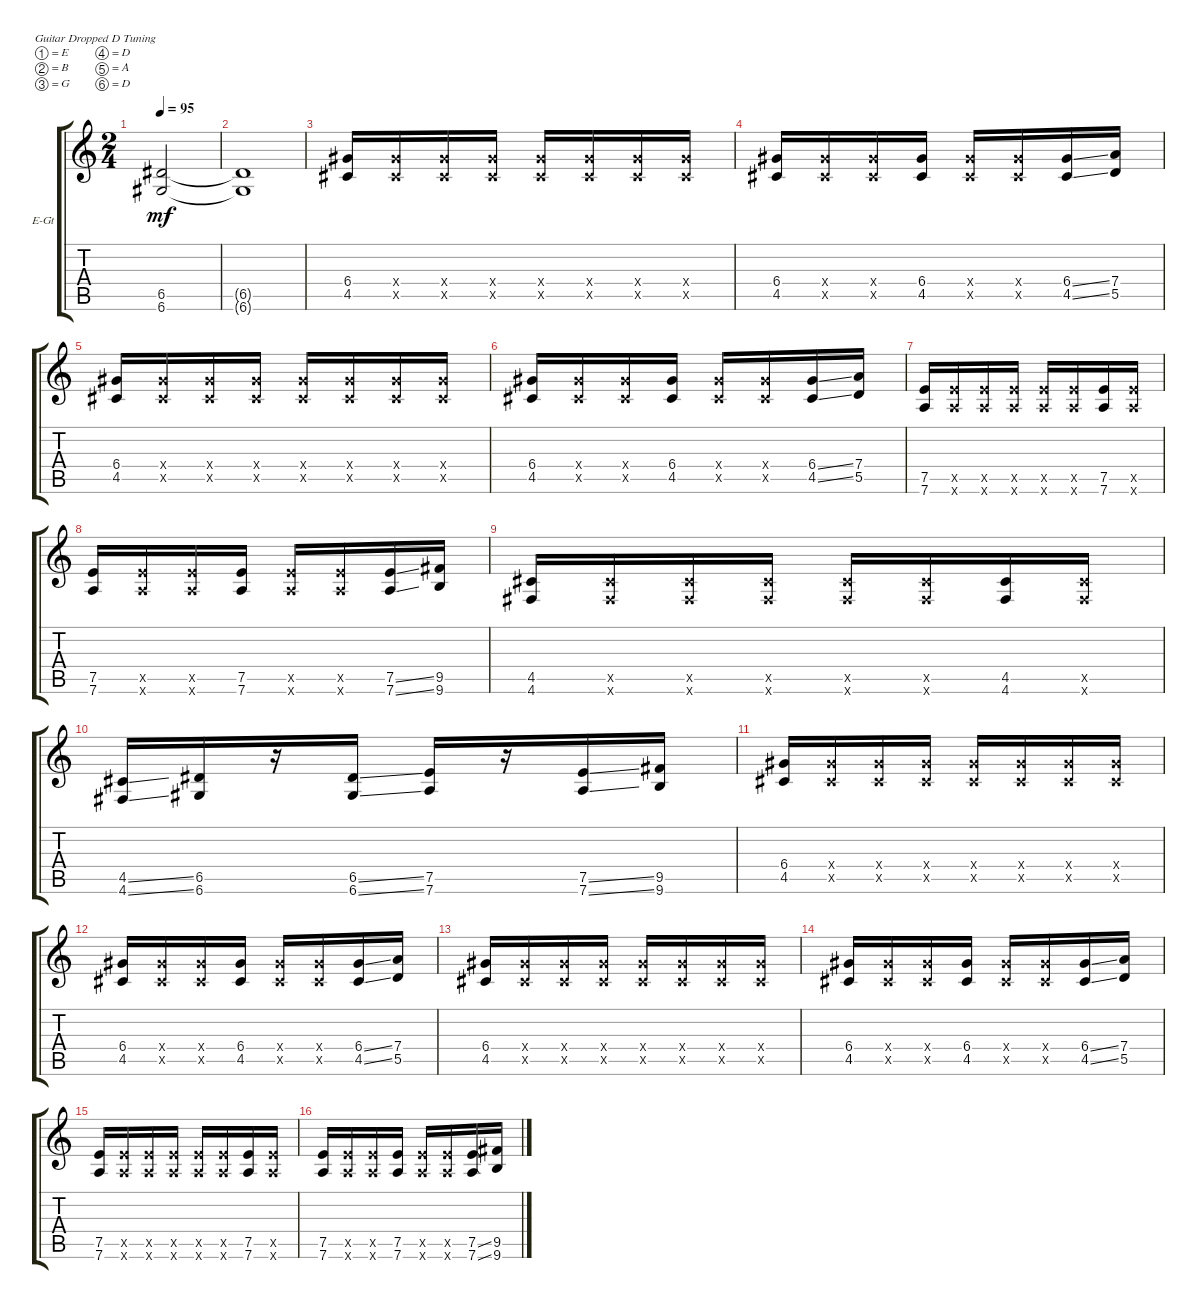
\bracketExtendMode groupsimilarinstruments
\firstSystemTrackNameOrientation horizontal
\otherSystemsTrackNameOrientation horizontal
\track ("Electric Guitar" "E-Gt") {instrument distortionguitar}
\staff {score tabs}
\tuning (E4 B3 G3 D3 A2 D2)
\ts (2 4)
\tempo 95
\clef g2
\ks c
(6.6 6.5).2{dy mf} |
(6.5{t} 6.6{t}).1 |
(4.5 6.4).16 (6.4{x} 4.5{x}).16 (6.4{x} 4.5{x}).16 (6.4{x} 4.5{x}).16 (6.4{x} 4.5{x}).16 (6.4{x} 4.5{x}).16 (6.4{x} 4.5{x}).16 (6.4{x} 4.5{x}).16 |
(4.5 6.4).16 (4.5{x} 6.4{x}).16 (4.5{x} 6.4{x}).16 (4.5 6.4).16 (4.5{x} 6.4{x}).16 (4.5{x} 6.4{x}).16 (4.5{ss} 6.4{ss}).16 (5.5 7.4).16 |
(4.5 6.4).16 (4.5{x} 6.4{x}).16 (4.5{x} 6.4{x}).16 (4.5{x} 6.4{x}).16 (4.5{x} 6.4{x}).16 (4.5{x} 6.4{x}).16 (4.5{x} 6.4{x}).16 (4.5{x} 6.4{x}).16 |
(4.5 6.4).16 (4.5{x} 6.4{x}).16 (4.5{x} 6.4{x}).16 (4.5 6.4).16 (4.5{x} 6.4{x}).16 (4.5{x} 6.4{x}).16 (4.5{ss} 6.4{ss}).16 (5.5 7.4).16 |
(7.6 7.5).16 (7.6{x} 7.5{x}).16 (7.6{x} 7.5{x}).16 (7.6{x} 7.5{x}).16 (7.6{x} 7.5{x}).16 (7.6{x} 7.5{x}).16 (7.6 7.5).16 (7.6{x} 7.5{x}).16 |
(7.6 7.5).16 (7.6{x} 7.5{x}).16 (7.6{x} 7.5{x}).16 (7.6 7.5).16 (7.6{x} 7.5{x}).16 (7.6{x} 7.5{x}).16 (7.6{ss} 7.5{ss}).16 (9.6 9.5).16 |
(4.6 4.5).16 (4.6{x} 4.5{x}).16 (4.6{x} 4.5{x}).16 (4.6{x} 4.5{x}).16 (4.6{x} 4.5{x}).16 (4.6{x} 4.5{x}).16 (4.6 4.5).16 (4.6{x} 4.5{x}).16 |
(4.6{ss} 4.5{ss}).16 (6.6 6.5).16 r.16 (6.6{ss} 6.5{ss}).16 (7.6 7.5).16 r.16 (7.6{ss} 7.5{ss}).16 (9.6 9.5).16 |
(4.5 6.4).16 (4.5{x} 6.4{x}).16 (4.5{x} 6.4{x}).16 (4.5{x} 6.4{x}).16 (4.5{x} 6.4{x}).16 (4.5{x} 6.4{x}).16 (4.5{x} 6.4{x}).16 (4.5{x} 6.4{x}).16 |
(4.5 6.4).16 (4.5{x} 6.4{x}).16 (4.5{x} 6.4{x}).16 (4.5 6.4).16 (4.5{x} 6.4{x}).16 (4.5{x} 6.4{x}).16 (4.5{ss} 6.4{ss}).16 (5.5 7.4).16 |
(4.5 6.4).16 (4.5{x} 6.4{x}).16 (4.5{x} 6.4{x}).16 (4.5{x} 6.4{x}).16 (4.5{x} 6.4{x}).16 (4.5{x} 6.4{x}).16 (4.5{x} 6.4{x}).16 (4.5{x} 6.4{x}).16 |
(4.5 6.4).16 (4.5{x} 6.4{x}).16 (4.5{x} 6.4{x}).16 (4.5 6.4).16 (4.5{x} 6.4{x}).16 (4.5{x} 6.4{x}).16 (4.5{ss} 6.4{ss}).16 (5.5 7.4).16 |
(7.6 7.5).16 (7.6{x} 7.5{x}).16 (7.6{x} 7.5{x}).16 (7.6{x} 7.5{x}).16 (7.6{x} 7.5{x}).16 (7.6{x} 7.5{x}).16 (7.6 7.5).16 (7.6{x} 7.5{x}).16 |
(7.6 7.5).16 (7.6{x} 7.5{x}).16 (7.6{x} 7.5{x}).16 (7.6 7.5).16 (7.6{x} 7.5{x}).16 (7.6{x} 7.5{x}).16 (7.5{ss} 7.6{ss}).16 (9.6 9.5).16
